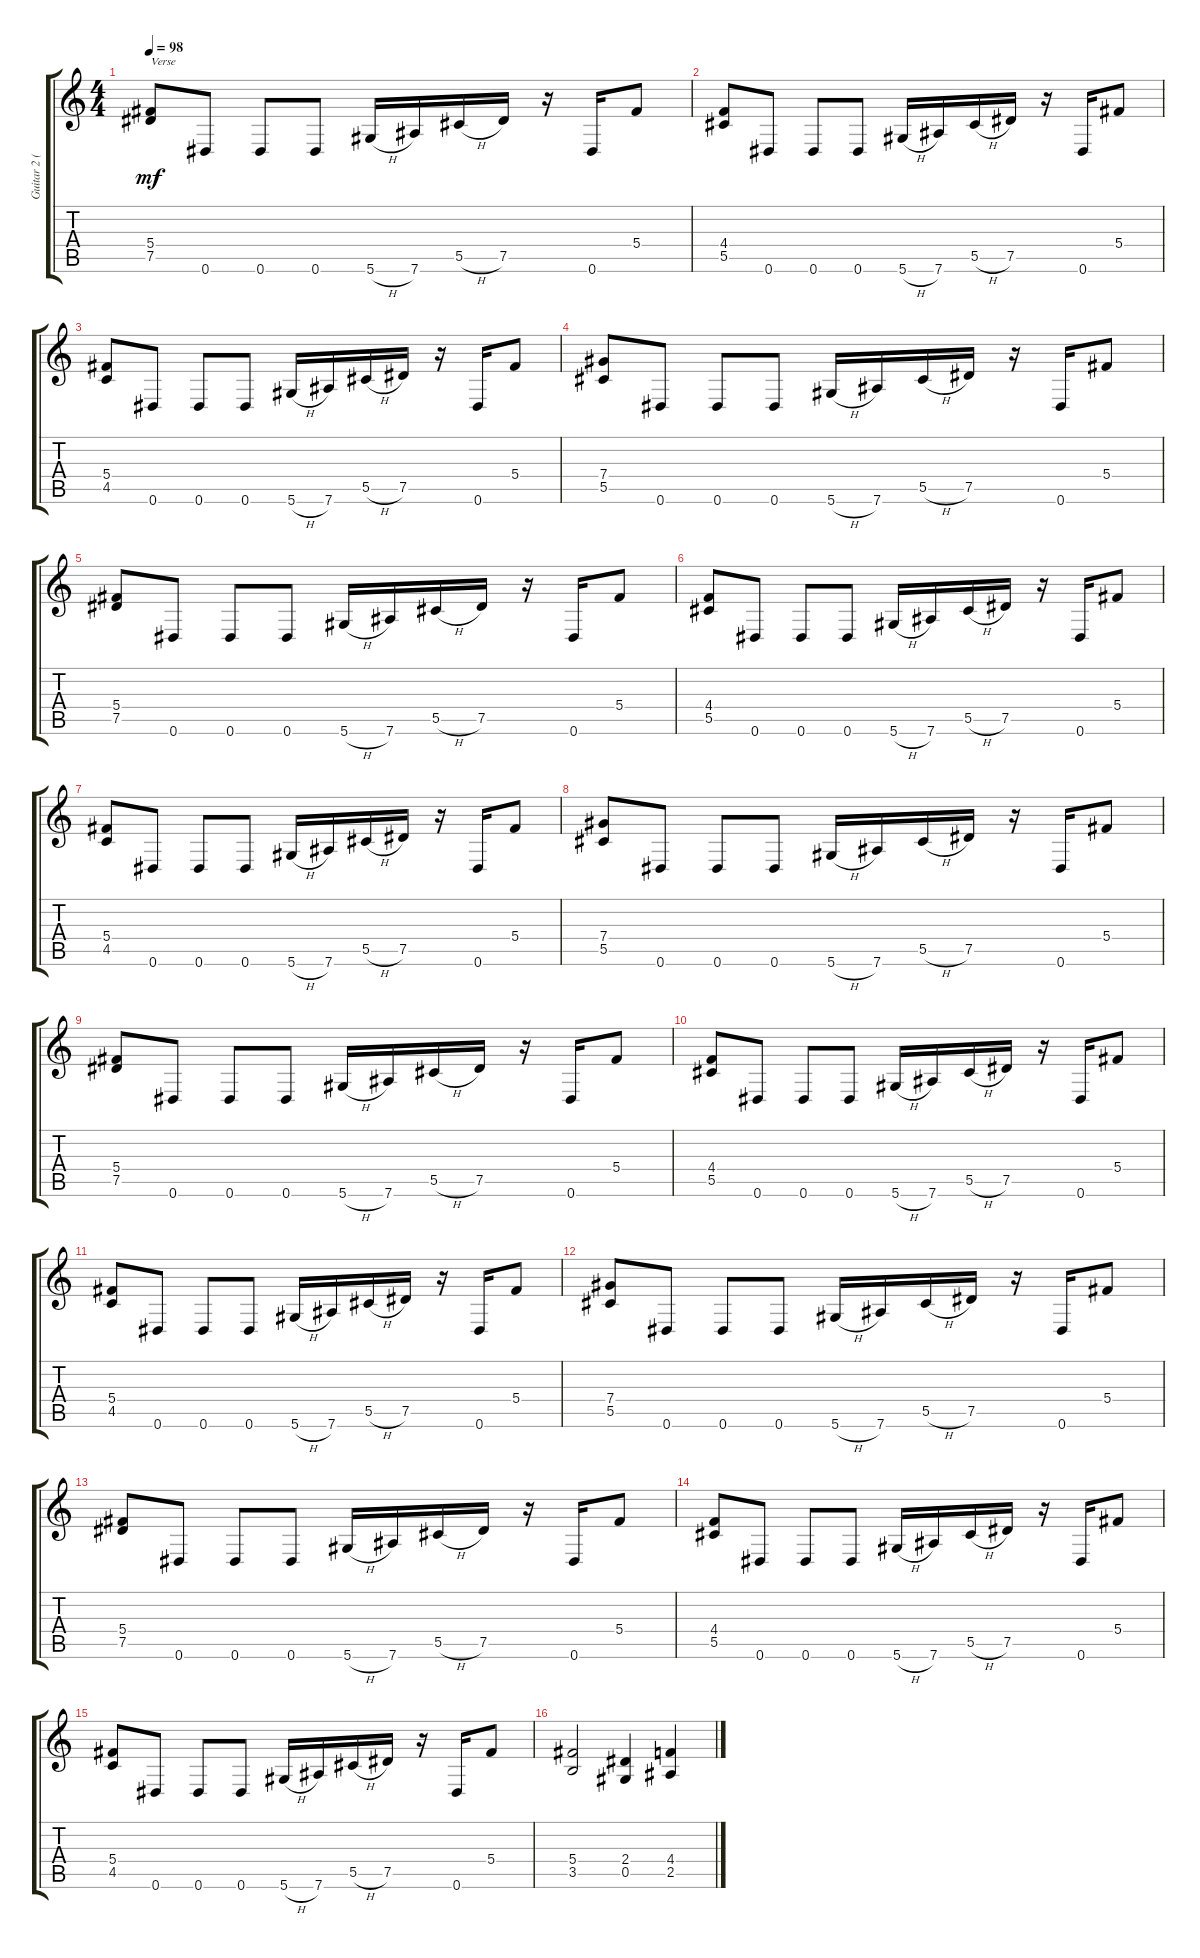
\track ("Guitar 2 (Rhythm)" "Guitar 2 (") {instrument distortionguitar}
\staff {score tabs}
\tuning (Eb4 Bb3 Gb3 Db3 Ab2 Eb2) {hide}
\ts (4 4)
\tempo 98
\clef g2
\ks c
(5.4 7.5).8{txt "Verse" dy mf} 0.6.8 0.6.8 0.6.8 5.6{h}.16 7.6.16 5.5{h}.16 7.5.16 r.16 0.6.16 5.4.8 |
(4.4 5.5).8 0.6.8 0.6.8 0.6.8 5.6{h}.16 7.6.16 5.5{h}.16 7.5.16 r.16 0.6.16 5.4.8 |
(5.4 4.5).8 0.6.8 0.6.8 0.6.8 5.6{h}.16 7.6.16 5.5{h}.16 7.5.16 r.16 0.6.16 5.4.8 |
(7.4 5.5).8 0.6.8 0.6.8 0.6.8 5.6{h}.16 7.6.16 5.5{h}.16 7.5.16 r.16 0.6.16 5.4.8 |
(5.4 7.5).8 0.6.8 0.6.8 0.6.8 5.6{h}.16 7.6.16 5.5{h}.16 7.5.16 r.16 0.6.16 5.4.8 |
(4.4 5.5).8 0.6.8 0.6.8 0.6.8 5.6{h}.16 7.6.16 5.5{h}.16 7.5.16 r.16 0.6.16 5.4.8 |
(5.4 4.5).8 0.6.8 0.6.8 0.6.8 5.6{h}.16 7.6.16 5.5{h}.16 7.5.16 r.16 0.6.16 5.4.8 |
(7.4 5.5).8 0.6.8 0.6.8 0.6.8 5.6{h}.16 7.6.16 5.5{h}.16 7.5.16 r.16 0.6.16 5.4.8 |
(5.4 7.5).8 0.6.8 0.6.8 0.6.8 5.6{h}.16 7.6.16 5.5{h}.16 7.5.16 r.16 0.6.16 5.4.8 |
(4.4 5.5).8 0.6.8 0.6.8 0.6.8 5.6{h}.16 7.6.16 5.5{h}.16 7.5.16 r.16 0.6.16 5.4.8 |
(5.4 4.5).8 0.6.8 0.6.8 0.6.8 5.6{h}.16 7.6.16 5.5{h}.16 7.5.16 r.16 0.6.16 5.4.8 |
(7.4 5.5).8 0.6.8 0.6.8 0.6.8 5.6{h}.16 7.6.16 5.5{h}.16 7.5.16 r.16 0.6.16 5.4.8 |
(5.4 7.5).8 0.6.8 0.6.8 0.6.8 5.6{h}.16 7.6.16 5.5{h}.16 7.5.16 r.16 0.6.16 5.4.8 |
(4.4 5.5).8 0.6.8 0.6.8 0.6.8 5.6{h}.16 7.6.16 5.5{h}.16 7.5.16 r.16 0.6.16 5.4.8 |
(5.4 4.5).8 0.6.8 0.6.8 0.6.8 5.6{h}.16 7.6.16 5.5{h}.16 7.5.16 r.16 0.6.16 5.4.8 |
(5.4 3.5).2 (2.4 0.5).4 (4.4 2.5).4
